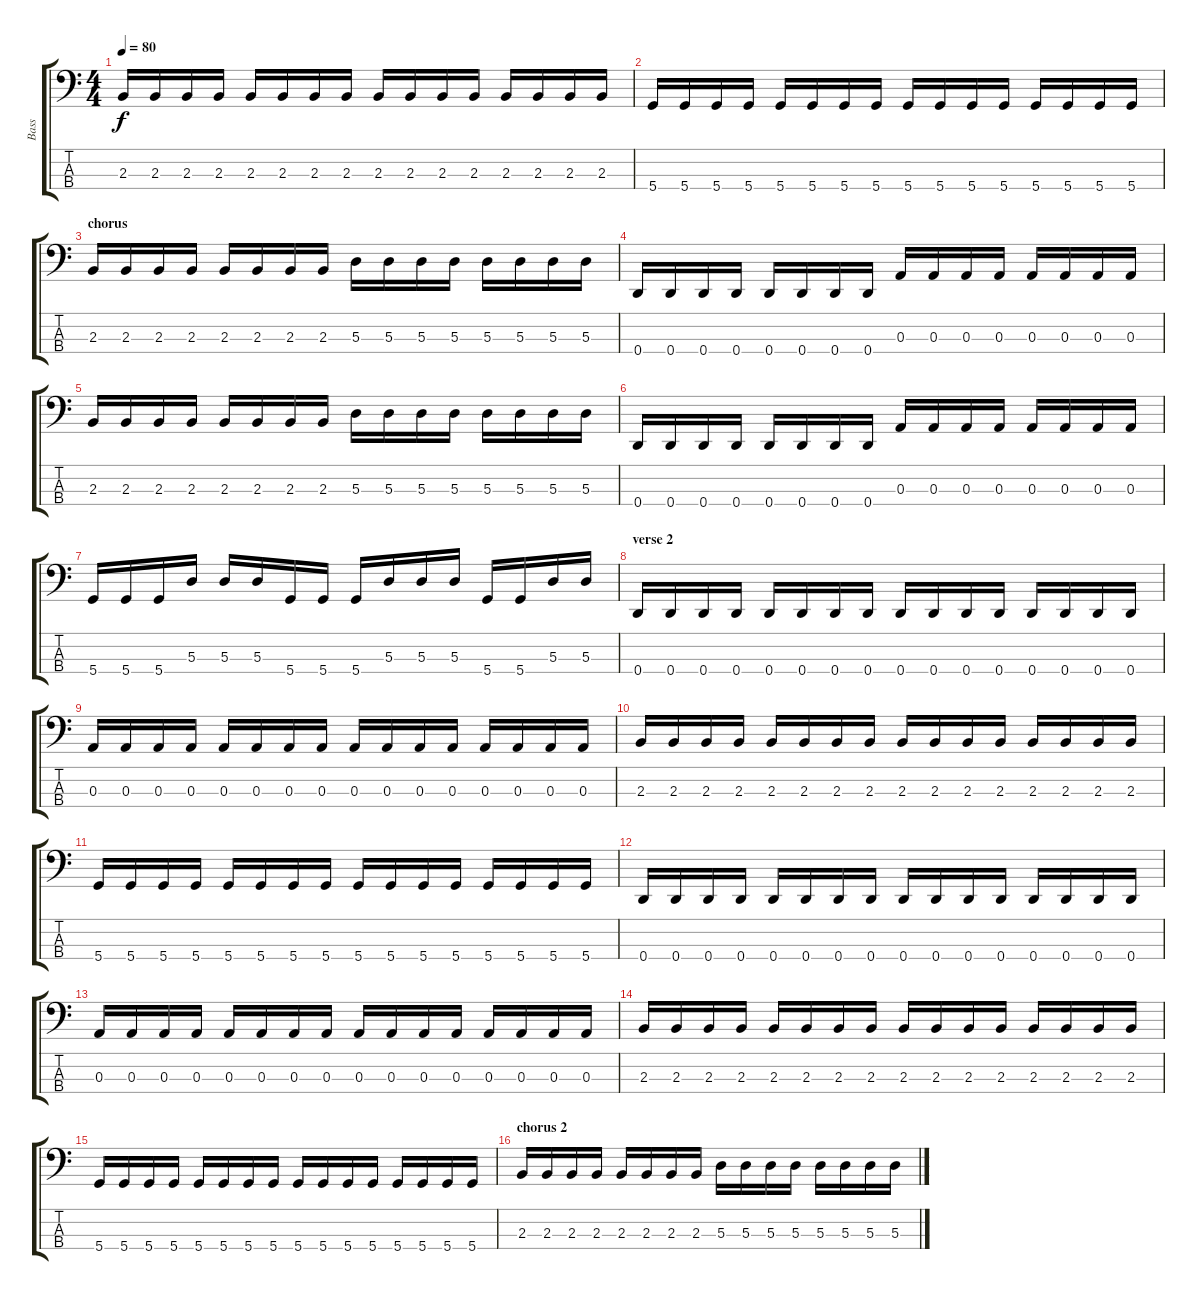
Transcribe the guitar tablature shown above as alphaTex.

\track ("Bass" "Bass") {instrument electricbasspick}
\staff {score tabs}
\tuning (G2 D2 A1 D1) {hide}
\ts (4 4)
\tempo 80
\clef f4
\ks c
2.3.16{dy f} 2.3.16 2.3.16 2.3.16 2.3.16 2.3.16 2.3.16 2.3.16 2.3.16 2.3.16 2.3.16 2.3.16 2.3.16 2.3.16 2.3.16 2.3.16 |
5.4.16 5.4.16 5.4.16 5.4.16 5.4.16 5.4.16 5.4.16 5.4.16 5.4.16 5.4.16 5.4.16 5.4.16 5.4.16 5.4.16 5.4.16 5.4.16 |
\section ("" "chorus")
2.3.16 2.3.16 2.3.16 2.3.16 2.3.16 2.3.16 2.3.16 2.3.16 5.3.16 5.3.16 5.3.16 5.3.16 5.3.16 5.3.16 5.3.16 5.3.16 |
0.4.16 0.4.16 0.4.16 0.4.16 0.4.16 0.4.16 0.4.16 0.4.16 0.3.16 0.3.16 0.3.16 0.3.16 0.3.16 0.3.16 0.3.16 0.3.16 |
2.3.16 2.3.16 2.3.16 2.3.16 2.3.16 2.3.16 2.3.16 2.3.16 5.3.16 5.3.16 5.3.16 5.3.16 5.3.16 5.3.16 5.3.16 5.3.16 |
0.4.16 0.4.16 0.4.16 0.4.16 0.4.16 0.4.16 0.4.16 0.4.16 0.3.16 0.3.16 0.3.16 0.3.16 0.3.16 0.3.16 0.3.16 0.3.16 |
5.4.16 5.4.16 5.4.16 5.3.16 5.3.16 5.3.16 5.4.16 5.4.16 5.4.16 5.3.16 5.3.16 5.3.16 5.4.16 5.4.16 5.3.16 5.3.16 |
\section ("" "verse 2")
0.4.16 0.4.16 0.4.16 0.4.16 0.4.16 0.4.16 0.4.16 0.4.16 0.4.16 0.4.16 0.4.16 0.4.16 0.4.16 0.4.16 0.4.16 0.4.16 |
0.3.16 0.3.16 0.3.16 0.3.16 0.3.16 0.3.16 0.3.16 0.3.16 0.3.16 0.3.16 0.3.16 0.3.16 0.3.16 0.3.16 0.3.16 0.3.16 |
2.3.16 2.3.16 2.3.16 2.3.16 2.3.16 2.3.16 2.3.16 2.3.16 2.3.16 2.3.16 2.3.16 2.3.16 2.3.16 2.3.16 2.3.16 2.3.16 |
5.4.16 5.4.16 5.4.16 5.4.16 5.4.16 5.4.16 5.4.16 5.4.16 5.4.16 5.4.16 5.4.16 5.4.16 5.4.16 5.4.16 5.4.16 5.4.16 |
0.4.16 0.4.16 0.4.16 0.4.16 0.4.16 0.4.16 0.4.16 0.4.16 0.4.16 0.4.16 0.4.16 0.4.16 0.4.16 0.4.16 0.4.16 0.4.16 |
0.3.16 0.3.16 0.3.16 0.3.16 0.3.16 0.3.16 0.3.16 0.3.16 0.3.16 0.3.16 0.3.16 0.3.16 0.3.16 0.3.16 0.3.16 0.3.16 |
2.3.16 2.3.16 2.3.16 2.3.16 2.3.16 2.3.16 2.3.16 2.3.16 2.3.16 2.3.16 2.3.16 2.3.16 2.3.16 2.3.16 2.3.16 2.3.16 |
5.4.16 5.4.16 5.4.16 5.4.16 5.4.16 5.4.16 5.4.16 5.4.16 5.4.16 5.4.16 5.4.16 5.4.16 5.4.16 5.4.16 5.4.16 5.4.16 |
\section ("" "chorus 2")
2.3.16 2.3.16 2.3.16 2.3.16 2.3.16 2.3.16 2.3.16 2.3.16 5.3.16 5.3.16 5.3.16 5.3.16 5.3.16 5.3.16 5.3.16 5.3.16
